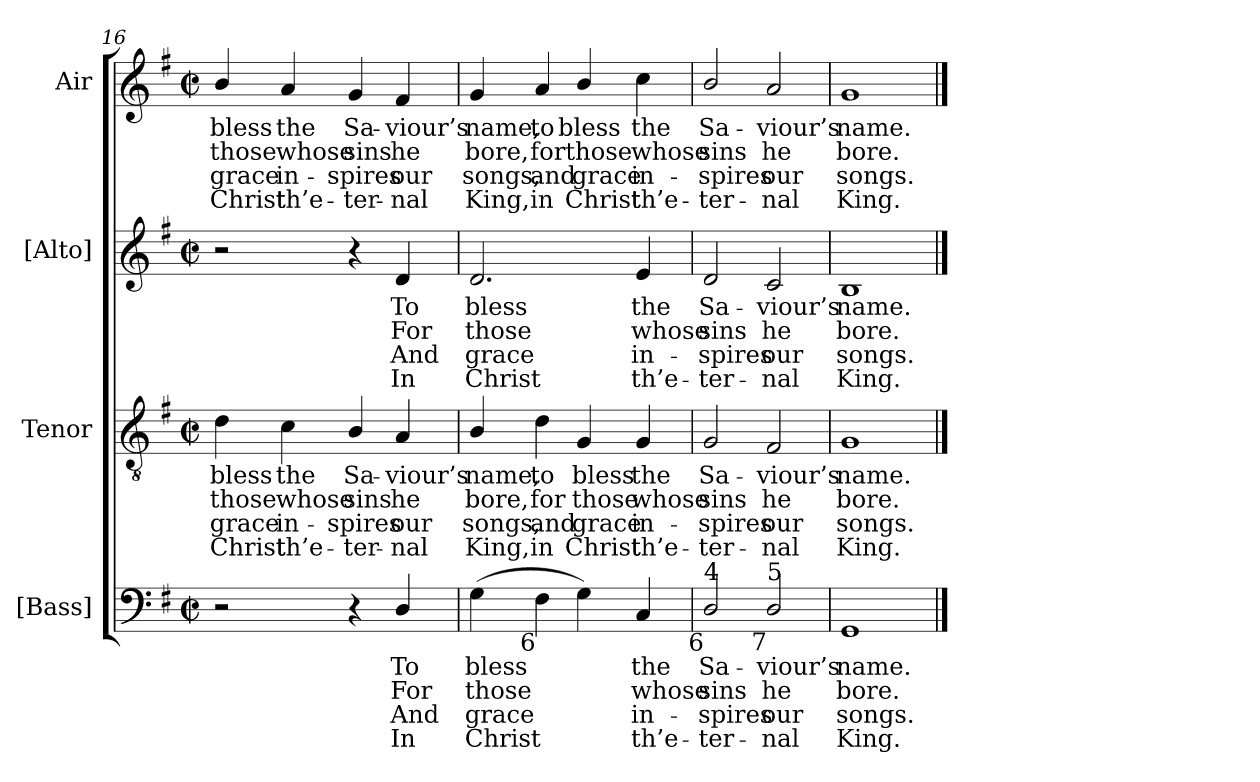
**kern	**text	**text	**text	**text	**kern	**text	**text	**text	**text	**kern	**text	**text	**text	**text	**kern	**text	**text	**text	**text
*part4	*part4	*part4	*part4	*part4	*part3	*part3	*part3	*part3	*part3	*part2	*part2	*part2	*part2	*part2	*part1	*part1	*part1	*part1	*part1
*staff4	*staff4	*staff4	*staff4	*staff4	*staff3	*staff3	*staff3	*staff3	*staff3	*staff2	*staff2	*staff2	*staff2	*staff2	*staff1	*staff1	*staff1	*staff1	*staff1
*I"[Bass]	*	*	*	*	*I"Tenor	*	*	*	*	*I"[Alto]	*	*	*	*	*I"Air	*	*	*	*
*I'B.	*	*	*	*	*I'T.	*	*	*	*	*I'A.	*	*	*	*	*	*	*	*	*
*clefF4	*	*	*	*	*clefGv2	*	*	*	*	*clefG2	*	*	*	*	*clefG2	*	*	*	*
*	*	*	*	*	*ITrd7c12	*	*	*	*	*	*	*	*	*	*	*	*	*	*
*k[f#]	*	*	*	*	*k[f#]	*	*	*	*	*k[f#]	*	*	*	*	*k[f#]	*	*	*	*
*G:	*	*	*	*	*G:	*	*	*	*	*G:	*	*	*	*	*G:	*	*	*	*
*M2/2	*	*	*	*	*M2/2	*	*	*	*	*M2/2	*	*	*	*	*M2/2	*	*	*	*
*met(c|)	*	*	*	*	*met(c|)	*	*	*	*	*met(c|)	*	*	*	*	*met(c|)	*	*	*	*
=16	=16	=16	=16	=16	=16	=16	=16	=16	=16	=16	=16	=16	=16	=16	=16	=16	=16	=16	=16
!	!	!	!	!	!	!LO:LY:b:color=#000000	!LO:LY:b:color=#000000	!LO:LY:b:color=#000000	!LO:LY:b:color=#000000	!	!	!	!	!	!	!	!	!	!
!	!	!	!	!	!	!	!	!	!	!	!	!	!	!	!	!LO:LY:b:color=#000000	!LO:LY:b:color=#000000	!LO:LY:b:color=#000000	!LO:LY:b:color=#000000
2r	.	.	.	.	4Di\	bless	those	grace	Christ	2r	.	.	.	.	4bi/	bless	those	grace	Christ
!	!	!	!	!	!	!LO:LY:b:color=#000000	!LO:LY:b:color=#000000	!LO:LY:b:color=#000000	!LO:LY:b:color=#000000	!	!	!	!	!	!	!	!	!	!
!	!	!	!	!	!	!	!	!	!	!	!	!	!	!	!	!LO:LY:b:color=#000000	!LO:LY:b:color=#000000	!LO:LY:b:color=#000000	!LO:LY:b:color=#000000
.	.	.	.	.	4Ci\	the	whose	in-	-th’e-	.	.	.	.	.	4ai/	the	whose	in-	-th’e-
!	!	!	!	!	!	!LO:LY:b:color=#000000	!LO:LY:b:color=#000000	!LO:LY:b:color=#000000	!LO:LY:b:color=#000000	!	!	!	!	!	!	!	!	!	!
!	!	!	!	!	!	!	!	!	!	!	!	!	!	!	!	!LO:LY:b:color=#000000	!LO:LY:b:color=#000000	!LO:LY:b:color=#000000	!LO:LY:b:color=#000000
4r	.	.	.	.	4BBi/	Sa-	sins	-spires	ter-	4r	.	.	.	.	4gi/	Sa-	sins	-spires	-ter-
!	!LO:LY:b:color=#000000	!LO:LY:b:color=#000000	!LO:LY:b:color=#000000	!LO:LY:b:color=#000000	!	!	!	!	!	!	!	!	!	!	!	!	!	!	!
!	!	!	!	!	!	!LO:LY:b:color=#000000	!LO:LY:b:color=#000000	!LO:LY:b:color=#000000	!LO:LY:b:color=#000000	!	!	!	!	!	!	!	!	!	!
!	!	!	!	!	!	!	!	!	!	!	!LO:LY:b:color=#000000	!LO:LY:b:color=#000000	!LO:LY:b:color=#000000	!LO:LY:b:color=#000000	!	!	!	!	!
!	!	!	!	!	!	!	!	!	!	!	!	!	!	!	!	!LO:LY:b:color=#000000	!LO:LY:b:color=#000000	!LO:LY:b:color=#000000	!LO:LY:b:color=#000000
4Di/	To	For	And	In	4AAi/	-viour’s	he	-our	nal	4di/	To	For	And	In	4f#i/	-viour’s	he	our	nal
=17	=17	=17	=17	=17	=17	=17	=17	=17	=17	=17	=17	=17	=17	=17	=17	=17	=17	=17	=17
!	!LO:LY:b:color=#000000	!LO:LY:b:color=#000000	!LO:LY:b:color=#000000	!LO:LY:b:color=#000000	!	!	!	!	!	!	!	!	!	!	!	!	!	!	!
!	!	!	!	!	!	!LO:LY:b:color=#000000	!LO:LY:b:color=#000000	!LO:LY:b:color=#000000	!LO:LY:b:color=#000000	!	!	!	!	!	!	!	!	!	!
!	!	!	!	!	!	!	!	!	!	!	!LO:LY:b:color=#000000	!LO:LY:b:color=#000000	!LO:LY:b:color=#000000	!LO:LY:b:color=#000000	!	!	!	!	!
!	!	!	!	!	!	!	!	!	!	!	!	!	!	!	!	!LO:LY:b:color=#000000	!LO:LY:b:color=#000000	!LO:LY:b:color=#000000	!LO:LY:b:color=#000000
(4Gi\	bless	those	grace	Christ	4BBi/	name,	bore,	songs,	King,	2.di/	bless	those	grace	Christ	4gi/	name,	bore,	songs,	King,
!	!	!	!	!	!	!LO:LY:b:color=#000000	!LO:LY:b:color=#000000	!LO:LY:b:color=#000000	!LO:LY:b:color=#000000	!	!	!	!	!	!	!	!	!	!
!LO:TX:b:rj:t=6	!	!	!	!	!	!	!	!	!	!	!	!	!	!	!	!	!	!	!
!	!	!	!	!	!	!	!	!	!	!	!	!	!	!	!	!LO:LY:b:color=#000000	!LO:LY:b:color=#000000	!LO:LY:b:color=#000000	!LO:LY:b:color=#000000
4F#i\	.	.	.	.	4Di\	to	for	and	in	.	.	.	.	.	4ai/	to	for	and	in
!	!	!	!	!	!	!LO:LY:b:color=#000000	!LO:LY:b:color=#000000	!LO:LY:b:color=#000000	!LO:LY:b:color=#000000	!	!	!	!	!	!	!	!	!	!
!	!	!	!	!	!	!	!	!	!	!	!	!	!	!	!	!LO:LY:b:color=#000000	!LO:LY:b:color=#000000	!LO:LY:b:color=#000000	!LO:LY:b:color=#000000
4Gi\)	.	.	.	.	4GGi/	bless	those	grace	Christ	.	.	.	.	.	4bi/	bless	those	grace	Christ
!	!LO:LY:b:color=#000000	!LO:LY:b:color=#000000	!LO:LY:b:color=#000000	!LO:LY:b:color=#000000	!	!	!	!	!	!	!	!	!	!	!	!	!	!	!
!	!	!	!	!	!	!LO:LY:b:color=#000000	!LO:LY:b:color=#000000	!LO:LY:b:color=#000000	!LO:LY:b:color=#000000	!	!	!	!	!	!	!	!	!	!
!	!	!	!	!	!	!	!	!	!	!	!LO:LY:b:color=#000000	!LO:LY:b:color=#000000	!LO:LY:b:color=#000000	!LO:LY:b:color=#000000	!	!	!	!	!
!	!	!	!	!	!	!	!	!	!	!	!	!	!	!	!	!LO:LY:b:color=#000000	!LO:LY:b:color=#000000	!LO:LY:b:color=#000000	!LO:LY:b:color=#000000
4Ci/	the	whose	in-	-th’e-	4GGi/	the	whose	in-	-th’e-	4ei/	the	whose	in-	-th’e-	4cci\	the	whose	in-	-th’e-
=18	=18	=18	=18	=18	=18	=18	=18	=18	=18	=18	=18	=18	=18	=18	=18	=18	=18	=18	=18
!	!LO:LY:b:color=#000000	!LO:LY:b:color=#000000	!LO:LY:b:color=#000000	!LO:LY:b:color=#000000	!	!	!	!	!	!	!	!	!	!	!	!	!	!	!
!	!	!	!	!	!	!LO:LY:b:color=#000000	!LO:LY:b:color=#000000	!LO:LY:b:color=#000000	!LO:LY:b:color=#000000	!	!	!	!	!	!	!	!	!	!
!	!	!	!	!	!	!	!	!	!	!	!LO:LY:b:color=#000000	!LO:LY:b:color=#000000	!LO:LY:b:color=#000000	!LO:LY:b:color=#000000	!	!	!	!	!
!LO:TX:b:rj:t=6	!	!	!	!	!	!	!	!	!	!	!	!	!	!	!	!	!	!	!
!LO:TX:t=4	!	!	!	!	!	!	!	!	!	!	!	!	!	!	!	!	!	!	!
!	!	!	!	!	!	!	!	!	!	!	!	!	!	!	!	!LO:LY:b:color=#000000	!LO:LY:b:color=#000000	!LO:LY:b:color=#000000	!LO:LY:b:color=#000000
2Di/	Sa-	sins	-spires	ter-	2GGi/	Sa-	sins	-spires	ter-	2di/	Sa-	sins	-spires	ter-	2bi/	Sa-	sins	-spires	ter-
!	!LO:LY:b:color=#000000	!LO:LY:b:color=#000000	!LO:LY:b:color=#000000	!LO:LY:b:color=#000000	!	!	!	!	!	!	!	!	!	!	!	!	!	!	!
!	!	!	!	!	!	!LO:LY:b:color=#000000	!LO:LY:b:color=#000000	!LO:LY:b:color=#000000	!LO:LY:b:color=#000000	!	!	!	!	!	!	!	!	!	!
!	!	!	!	!	!	!	!	!	!	!	!LO:LY:b:color=#000000	!LO:LY:b:color=#000000	!LO:LY:b:color=#000000	!LO:LY:b:color=#000000	!	!	!	!	!
!LO:TX:b:rj:t=7	!	!	!	!	!	!	!	!	!	!	!	!	!	!	!	!	!	!	!
!LO:TX:t=5	!	!	!	!	!	!	!	!	!	!	!	!	!	!	!	!	!	!	!
!	!	!	!	!	!	!	!	!	!	!	!	!	!	!	!	!LO:LY:b:color=#000000	!LO:LY:b:color=#000000	!LO:LY:b:color=#000000	!LO:LY:b:color=#000000
2Di/	-viour’s	he	-our	nal	2FF#i/	-viour’s	he	-our	nal	2ci/	-viour’s	he	-our	nal	2ai/	-viour’s	he	-our	nal
=19	=19	=19	=19	=19	=19	=19	=19	=19	=19	=19	=19	=19	=19	=19	=19	=19	=19	=19	=19
!	!LO:LY:b:color=#000000	!LO:LY:b:color=#000000	!LO:LY:b:color=#000000	!LO:LY:b:color=#000000	!	!	!	!	!	!	!	!	!	!	!	!	!	!	!
!	!	!	!	!	!	!LO:LY:b:color=#000000	!LO:LY:b:color=#000000	!LO:LY:b:color=#000000	!LO:LY:b:color=#000000	!	!	!	!	!	!	!	!	!	!
!	!	!	!	!	!	!	!	!	!	!	!LO:LY:b:color=#000000	!LO:LY:b:color=#000000	!LO:LY:b:color=#000000	!LO:LY:b:color=#000000	!	!	!	!	!
!	!	!	!	!	!	!	!	!	!	!	!	!	!	!	!	!LO:LY:b:color=#000000	!LO:LY:b:color=#000000	!LO:LY:b:color=#000000	!LO:LY:b:color=#000000
1GGi	name.	bore.	songs.	King.	1GGi	name.	bore.	songs.	King.	1Bi	name.	bore.	songs.	King.	1gi	name.	bore.	songs.	King.
==	==	==	==	==	==	==	==	==	==	==	==	==	==	==	==	==	==	==	==
*-	*-	*-	*-	*-	*-	*-	*-	*-	*-	*-	*-	*-	*-	*-	*-	*-	*-	*-	*-
